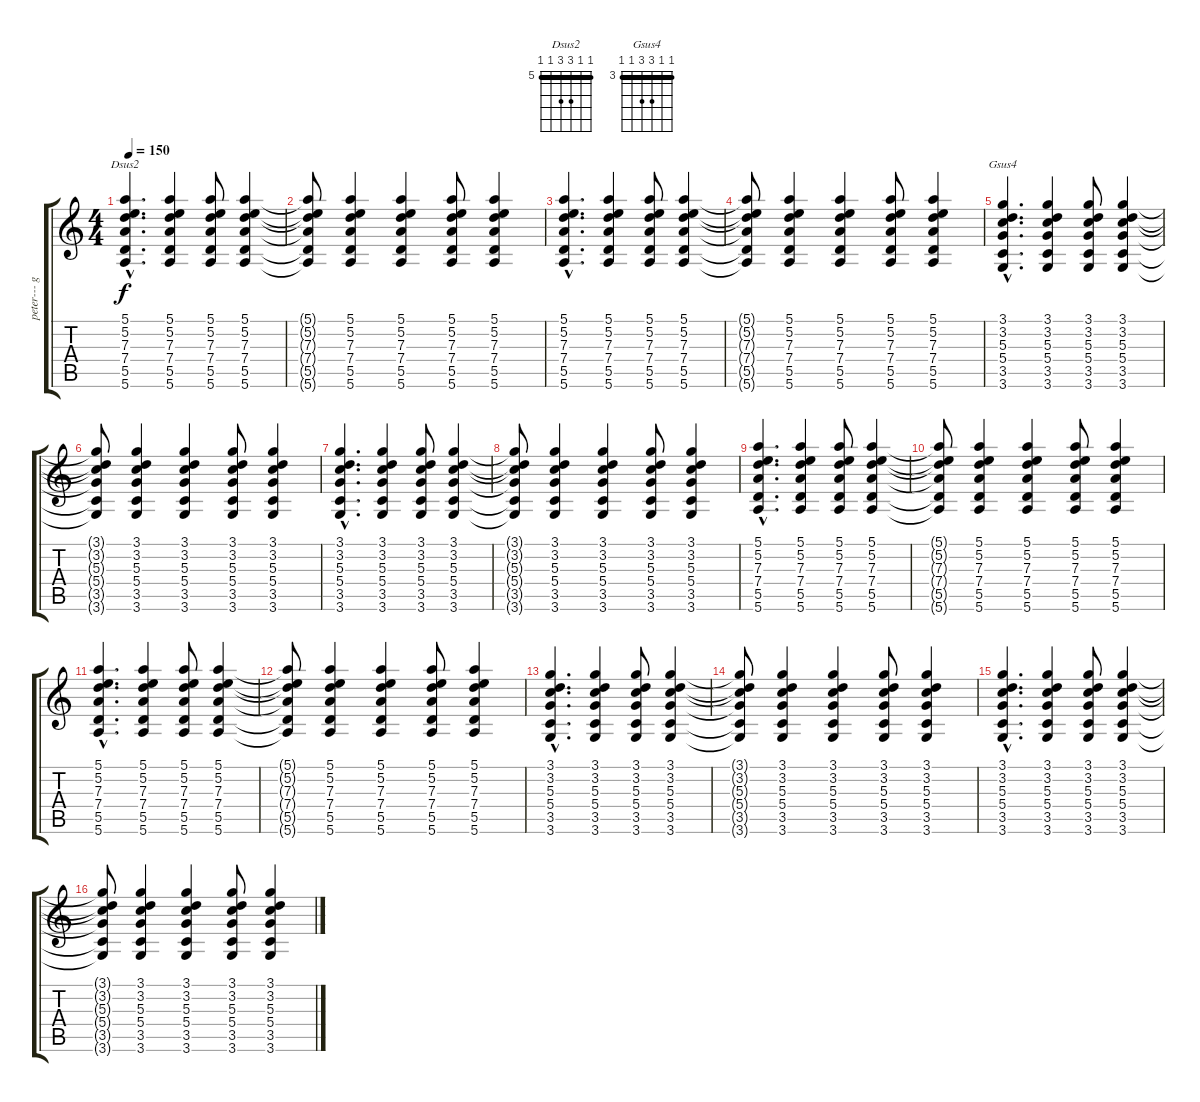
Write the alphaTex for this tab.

\track ("peter--- guitar 2" "peter--- g") {instrument acousticguitarnylon}
\staff {score tabs}
\tuning (E4 B3 G3 D3 A2 E2) {hide}
\chord ("Dsus2" 5 5 7 7 5 5) {firstfret 5 barre 5}
\chord ("Gsus4" 3 3 5 5 3 3) {firstfret 3 barre 3}
\ts (4 4)
\tempo 150
\clef g2
\ks c
(5.1{hac} 5.2{hac} 7.3{hac} 7.4{hac} 5.5{hac} 5.6{hac}).4{d ch "Dsus2" dy f} (5.1 5.2 7.3 7.4 5.5 5.6).4 (5.1 5.2 7.3 7.4 5.5 5.6).8 (5.1 5.2 7.3 7.4 5.5 5.6).4 |
(5.1{t} 5.2{t} 7.3{t} 7.4{t} 5.5{t} 5.6{t}).8 (5.1 5.2 7.3 7.4 5.5 5.6).4 (5.1 5.2 7.3 7.4 5.5 5.6).4 (5.1 5.2 7.3 7.4 5.5 5.6).8 (5.1 5.2 7.3 7.4 5.5 5.6).4 |
(5.1{hac} 5.2{hac} 7.3{hac} 7.4{hac} 5.5{hac} 5.6{hac}).4{d} (5.1 5.2 7.3 7.4 5.5 5.6).4 (5.1 5.2 7.3 7.4 5.5 5.6).8 (5.1 5.2 7.3 7.4 5.5 5.6).4 |
(5.1{t} 5.2{t} 7.3{t} 7.4{t} 5.5{t} 5.6{t}).8 (5.1 5.2 7.3 7.4 5.5 5.6).4 (5.1 5.2 7.3 7.4 5.5 5.6).4 (5.1 5.2 7.3 7.4 5.5 5.6).8 (5.1 5.2 7.3 7.4 5.5 5.6).4 |
(3.1{hac} 3.2{hac} 5.3{hac} 5.4{hac} 3.5{hac} 3.6{hac}).4{d ch "Gsus4"} (3.1 3.2 5.3 5.4 3.5 3.6).4 (3.1 3.2 5.3 5.4 3.5 3.6).8 (3.1 3.2 5.3 5.4 3.5 3.6).4 |
(3.1{t} 3.2{t} 5.3{t} 5.4{t} 3.5{t} 3.6{t}).8 (3.1 3.2 5.3 5.4 3.5 3.6).4 (3.1 3.2 5.3 5.4 3.5 3.6).4 (3.1 3.2 5.3 5.4 3.5 3.6).8 (3.1 3.2 5.3 5.4 3.5 3.6).4 |
(3.1{hac} 3.2{hac} 5.3{hac} 5.4{hac} 3.5{hac} 3.6{hac}).4{d} (3.1 3.2 5.3 5.4 3.5 3.6).4 (3.1 3.2 5.3 5.4 3.5 3.6).8 (3.1 3.2 5.3 5.4 3.5 3.6).4 |
(3.1{t} 3.2{t} 5.3{t} 5.4{t} 3.5{t} 3.6{t}).8 (3.1 3.2 5.3 5.4 3.5 3.6).4 (3.1 3.2 5.3 5.4 3.5 3.6).4 (3.1 3.2 5.3 5.4 3.5 3.6).8 (3.1 3.2 5.3 5.4 3.5 3.6).4 |
(5.1{hac} 5.2{hac} 7.3{hac} 7.4{hac} 5.5{hac} 5.6{hac}).4{d} (5.1 5.2 7.3 7.4 5.5 5.6).4 (5.1 5.2 7.3 7.4 5.5 5.6).8 (5.1 5.2 7.3 7.4 5.5 5.6).4 |
(5.1{t} 5.2{t} 7.3{t} 7.4{t} 5.5{t} 5.6{t}).8 (5.1 5.2 7.3 7.4 5.5 5.6).4 (5.1 5.2 7.3 7.4 5.5 5.6).4 (5.1 5.2 7.3 7.4 5.5 5.6).8 (5.1 5.2 7.3 7.4 5.5 5.6).4 |
(5.1{hac} 5.2{hac} 7.3{hac} 7.4{hac} 5.5{hac} 5.6{hac}).4{d} (5.1 5.2 7.3 7.4 5.5 5.6).4 (5.1 5.2 7.3 7.4 5.5 5.6).8 (5.1 5.2 7.3 7.4 5.5 5.6).4 |
(5.1{t} 5.2{t} 7.3{t} 7.4{t} 5.5{t} 5.6{t}).8 (5.1 5.2 7.3 7.4 5.5 5.6).4 (5.1 5.2 7.3 7.4 5.5 5.6).4 (5.1 5.2 7.3 7.4 5.5 5.6).8 (5.1 5.2 7.3 7.4 5.5 5.6).4 |
(3.1{hac} 3.2{hac} 5.3{hac} 5.4{hac} 3.5{hac} 3.6{hac}).4{d} (3.1 3.2 5.3 5.4 3.5 3.6).4 (3.1 3.2 5.3 5.4 3.5 3.6).8 (3.1 3.2 5.3 5.4 3.5 3.6).4 |
(3.1{t} 3.2{t} 5.3{t} 5.4{t} 3.5{t} 3.6{t}).8 (3.1 3.2 5.3 5.4 3.5 3.6).4 (3.1 3.2 5.3 5.4 3.5 3.6).4 (3.1 3.2 5.3 5.4 3.5 3.6).8 (3.1 3.2 5.3 5.4 3.5 3.6).4 |
(3.1{hac} 3.2{hac} 5.3{hac} 5.4{hac} 3.5{hac} 3.6{hac}).4{d} (3.1 3.2 5.3 5.4 3.5 3.6).4 (3.1 3.2 5.3 5.4 3.5 3.6).8 (3.1 3.2 5.3 5.4 3.5 3.6).4 |
(3.1{t} 3.2{t} 5.3{t} 5.4{t} 3.5{t} 3.6{t}).8 (3.1 3.2 5.3 5.4 3.5 3.6).4 (3.1 3.2 5.3 5.4 3.5 3.6).4 (3.1 3.2 5.3 5.4 3.5 3.6).8 (3.1 3.2 5.3 5.4 3.5 3.6).4
